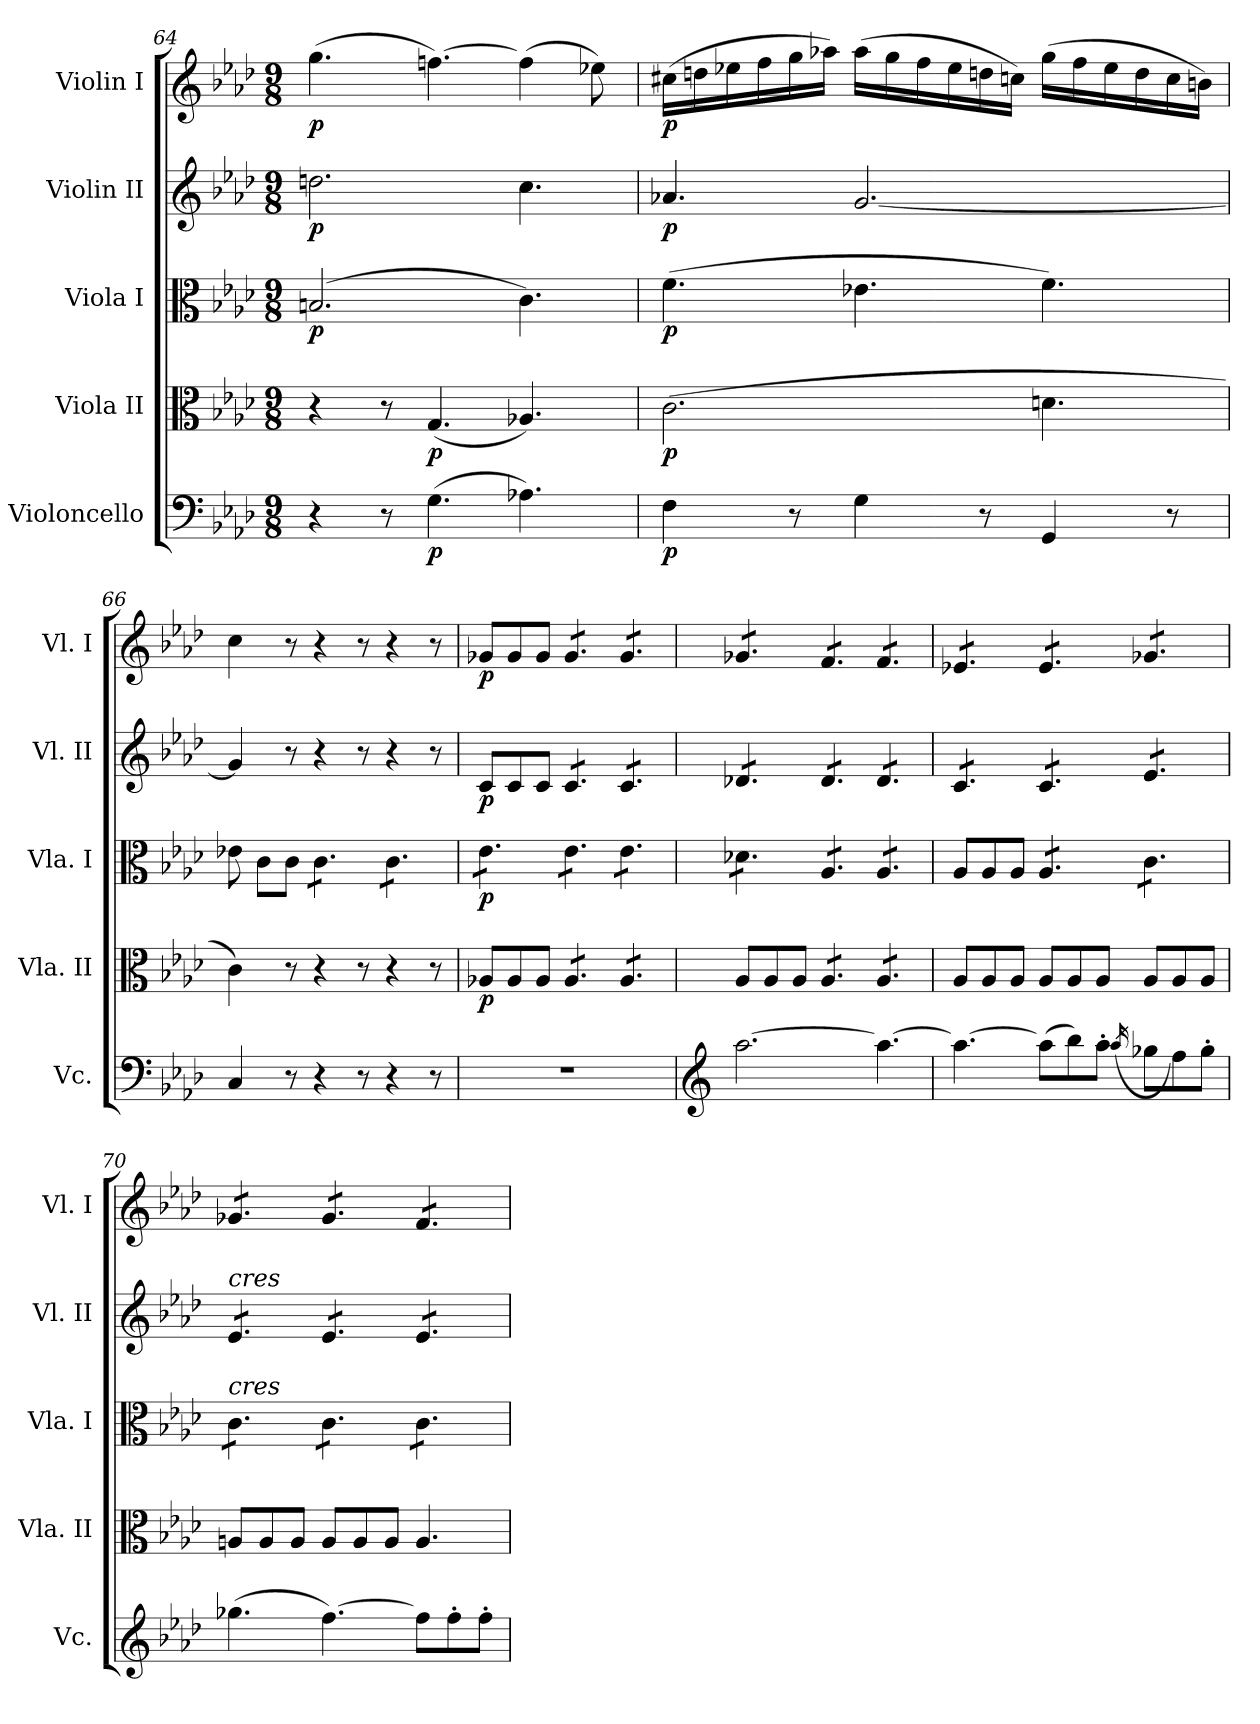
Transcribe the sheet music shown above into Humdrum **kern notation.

**kern	**dynam	**kern	**dynam	**kern	**dynam	**kern	**dynam	**kern	**dynam
*part5	*part5	*part4	*part4	*part3	*part3	*part2	*part2	*part1	*part1
*staff5	*staff5	*staff4	*staff4	*staff3	*staff3	*staff2	*staff2	*staff1	*staff1
*I"Violoncello	*	*I"Viola II	*	*I"Viola I	*	*I"Violin II	*	*I"Violin I	*
*I'Vc.	*	*I'Vla. II	*	*I'Vla. I	*	*I'Vl. II	*	*I'Vl. I	*
*clefF4	*	*clefC3	*	*clefC3	*	*clefG2	*	*clefG2	*
*k[b-e-a-d-]	*	*k[b-e-a-d-]	*	*k[b-e-a-d-]	*	*k[b-e-a-d-]	*	*k[b-e-a-d-]	*
*A-:	*	*A-:	*	*A-:	*	*A-:	*	*A-:	*
*M9/8	*	*M9/8	*	*M9/8	*	*M9/8	*	*M9/8	*
=64	=64	=64	=64	=64	=64	=64	=64	=64	=64
4r	.	4r	.	(2.Bni/	p	2.ddni\	p	(4.ggi\	p
8r	.	8r	.	.	.	.	.	.	.
(4.Gi\	p	(4.Gi/	p	.	.	.	.	[4.ffni\)	.
4.A-Xi\)	.	4.A-Xi/)	.	4.ci\)	.	4.cci\	.	(4ffi\]	.
.	.	.	.	.	.	.	.	8ee-Xi\)	.
!!LO:PB:g=z
=65	=65	=65	=65	=65	=65	=65	=65	=65	=65
4Fi\	p	(2.ci\	p	(4.fi\	p	4.a-Xi/	p	(16cc#Xi\LL	p
.	.	.	.	.	.	.	.	16ddni\	.
.	.	.	.	.	.	.	.	16ee-Xi\	.
.	.	.	.	.	.	.	.	16ffi\	.
8r	.	.	.	.	.	.	.	16ggi\	.
.	.	.	.	.	.	.	.	16aa-Xi\JJ)	.
4Gi\	.	.	.	4.e-Xi\	.	[2.gi/	.	(16aa-i\LL	.
.	.	.	.	.	.	.	.	16ggi\	.
.	.	.	.	.	.	.	.	16ffi\	.
.	.	.	.	.	.	.	.	16ee-i\	.
8r	.	.	.	.	.	.	.	16ddni\	.
.	.	.	.	.	.	.	.	16ccni\JJ)	.
4GGi/	.	4.dni\	.	4.fi\)	.	.	.	(16ggi\LL	.
.	.	.	.	.	.	.	.	16ffi\	.
.	.	.	.	.	.	.	.	16ee-i\	.
.	.	.	.	.	.	.	.	16ddi\	.
8r	.	.	.	.	.	.	.	16cci\	.
.	.	.	.	.	.	.	.	16bni\JJ)	.
=66	=66	=66	=66	=66	=66	=66	=66	=66	=66
4Ci/	.	4ci\)	.	8e-Xi\	.	4gi/]	.	4cci\	.
.	.	.	.	8ci\L	.	.	.	.	.
8r	.	8r	.	8ci\J	.	8r	.	8r	.
*	*	*	*	*tremolo	*	*	*	*	*
4r	.	4r	.	8ci\L	.	4r	.	4r	.
.	.	.	.	8ci\	.	.	.	.	.
8r	.	8r	.	8ci\J	.	8r	.	8r	.
4r	.	4r	.	8ci\L	.	4r	.	4r	.
.	.	.	.	8ci\	.	.	.	.	.
8r	.	8r	.	8ci\J	.	8r	.	8r	.
=67	=67	=67	=67	=67	=67	=67	=67	=67	=67
8%9r	.	8A-Xi/L	p	8e-i\L	p	8ci/L	p	8g-Xi/L	p
.	.	8A-i/	.	8e-i\	.	8ci/	.	8g-i/	.
.	.	8A-i/J	.	8e-i\J	.	8ci/J	.	8g-i/J	.
*	*	*tremolo	*	*	*	*	*	*	*
*	*	*	*	*	*	*tremolo	*	*	*
*	*	*	*	*	*	*	*	*tremolo	*
.	.	8A-i/L	.	8e-i\L	.	8ci/L	.	8g-i/L	.
.	.	8A-i/	.	8e-i\	.	8ci/	.	8g-i/	.
.	.	8A-i/J	.	8e-i\J	.	8ci/J	.	8g-i/J	.
.	.	8A-i/L	.	8e-i\L	.	8ci/L	.	8g-i/L	.
.	.	8A-i/	.	8e-i\	.	8ci/	.	8g-i/	.
.	.	8A-i/J	.	8e-i\J	.	8ci/J	.	8g-i/J	.
*	*	*Xtremolo	*	*	*	*	*	*	*
!!LO:LB:g=z
=68	=68	=68	=68	=68	=68	=68	=68	=68	=68
*clefG2	*	*	*	*	*	*	*	*	*
[2.aa-i\	.	8A-i/L	.	8d-Xi\L	.	8d-Xi/L	.	8g-Xi/L	.
.	.	8A-i/	.	8d-Xi\	.	8d-Xi/	.	8g-Xi/	.
.	.	8A-i/J	.	8d-Xi\J	.	8d-Xi/J	.	8g-Xi/J	.
*	*	*tremolo	*	*	*	*	*	*	*
.	.	8A-i/L	.	8A-i/L	.	8d-i/L	.	8fi/L	.
.	.	8A-i/	.	8A-i/	.	8d-i/	.	8fi/	.
.	.	8A-i/J	.	8A-i/J	.	8d-i/J	.	8fi/J	.
4.aa-i\_	.	8A-i/L	.	8A-i/L	.	8d-i/L	.	8fi/L	.
.	.	8A-i/	.	8A-i/	.	8d-i/	.	8fi/	.
.	.	8A-i/J	.	8A-i/J	.	8d-i/J	.	8fi/J	.
*	*	*	*	*Xtremolo	*	*	*	*	*
*	*	*Xtremolo	*	*	*	*	*	*	*
=69	=69	=69	=69	=69	=69	=69	=69	=69	=69
4.aa-i\_	.	8A-i/L	.	8A-i/L	.	8ci/L	.	8e-Xi/L	.
.	.	8A-i/	.	8A-i/	.	8ci/	.	8e-Xi/	.
.	.	8A-i/J	.	8A-i/J	.	8ci/J	.	8e-Xi/J	.
*	*	*	*	*tremolo	*	*	*	*	*
(8aa-i\L]	.	8A-i/L	.	8A-i/L	.	8ci/L	.	8e-i/L	.
8bb-i\)	.	8A-i/	.	8A-i/	.	8ci/	.	8e-i/	.
8aa-'i\J	.	8A-i/J	.	8A-i/J	.	8ci/J	.	8e-i/J	.
(16qaa-i/	.	.	.	.	.	.	.	.	.
8gg-Xi\L	.	8A-i/L	.	8ci\L	.	8e-i/L	.	8g-Xi/L	.
8ffi\)	.	8A-i/	.	8ci\	.	8e-i/	.	8g-Xi/	.
8gg-'i\J	.	8A-i/J	.	8ci\J	.	8e-i/J	.	8g-Xi/J	.
=70	=70	=70	=70	=70	=70	=70	=70	=70	=70
!	!	!	!	!	!	!LO:TX:i:t=cres	!	!	!
!	!	!	!	!LO:TX:i:t=cres	!	!	!	!	!
(4.gg-Xi\	.	8Ani/L	.	8ci\L	.	8e-i/L	.	8g-Xi/L	.
.	.	8Ai/	.	8ci\	.	8e-i/	.	8g-Xi/	.
.	.	8Ai/J	.	8ci\J	.	8e-i/J	.	8g-Xi/J	.
[4.ffi\)	.	8Ai/L	.	8ci\L	.	8e-i/L	.	8g-i/L	.
.	.	8Ai/	.	8ci\	.	8e-i/	.	8g-i/	.
.	.	8Ai/J	.	8ci\J	.	8e-i/J	.	8g-i/J	.
8ffi\L]	.	4.Ai/	.	8ci\L	.	8e-i/L	.	8fi/L	.
8ff'i\	.	.	.	8ci\	.	8e-i/	.	8fi/	.
8ff'i\J	.	.	.	8ci\J	.	8e-i/J	.	8fi/J	.
*	*	*	*	*	*	*	*	*Xtremolo	*
*	*	*	*	*	*	*Xtremolo	*	*	*
*	*	*	*	*Xtremolo	*	*	*	*	*
=	=	=	=	=	=	=	=	=	=
*-	*-	*-	*-	*-	*-	*-	*-	*-	*-
